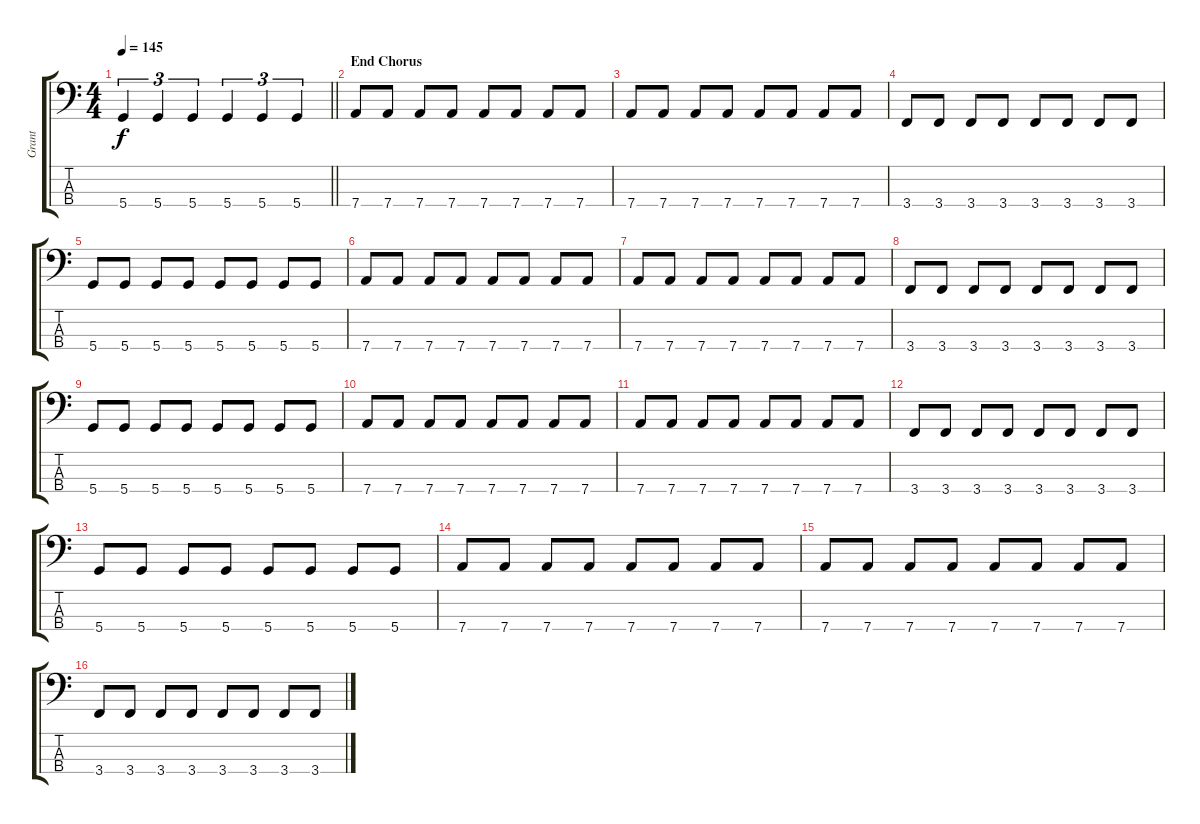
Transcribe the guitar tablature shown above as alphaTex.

\track ("Grant" "Grant") {instrument electricbassfinger}
\staff {score tabs}
\tuning (G2 D2 A1 D1) {hide}
\ts (4 4)
\tempo 145
\clef f4
\barLineRight lightlight
\ks c
5.4.4{tu (3 2) dy f} 5.4.4{tu (3 2)} 5.4.4{tu (3 2)} 5.4.4{tu (3 2)} 5.4.4{tu (3 2)} 5.4.4{tu (3 2)} |
\section ("" "End Chorus")
7.4.8 7.4.8 7.4.8 7.4.8 7.4.8 7.4.8 7.4.8 7.4.8 |
7.4.8 7.4.8 7.4.8 7.4.8 7.4.8 7.4.8 7.4.8 7.4.8 |
3.4.8 3.4.8 3.4.8 3.4.8 3.4.8 3.4.8 3.4.8 3.4.8 |
5.4.8 5.4.8 5.4.8 5.4.8 5.4.8 5.4.8 5.4.8 5.4.8 |
7.4.8 7.4.8 7.4.8 7.4.8 7.4.8 7.4.8 7.4.8 7.4.8 |
7.4.8 7.4.8 7.4.8 7.4.8 7.4.8 7.4.8 7.4.8 7.4.8 |
3.4.8 3.4.8 3.4.8 3.4.8 3.4.8 3.4.8 3.4.8 3.4.8 |
5.4.8 5.4.8 5.4.8 5.4.8 5.4.8 5.4.8 5.4.8 5.4.8 |
7.4.8 7.4.8 7.4.8 7.4.8 7.4.8 7.4.8 7.4.8 7.4.8 |
7.4.8 7.4.8 7.4.8 7.4.8 7.4.8 7.4.8 7.4.8 7.4.8 |
3.4.8 3.4.8 3.4.8 3.4.8 3.4.8 3.4.8 3.4.8 3.4.8 |
5.4.8 5.4.8 5.4.8 5.4.8 5.4.8 5.4.8 5.4.8 5.4.8 |
7.4.8 7.4.8 7.4.8 7.4.8 7.4.8 7.4.8 7.4.8 7.4.8 |
7.4.8 7.4.8 7.4.8 7.4.8 7.4.8 7.4.8 7.4.8 7.4.8 |
3.4.8 3.4.8 3.4.8 3.4.8 3.4.8 3.4.8 3.4.8 3.4.8
